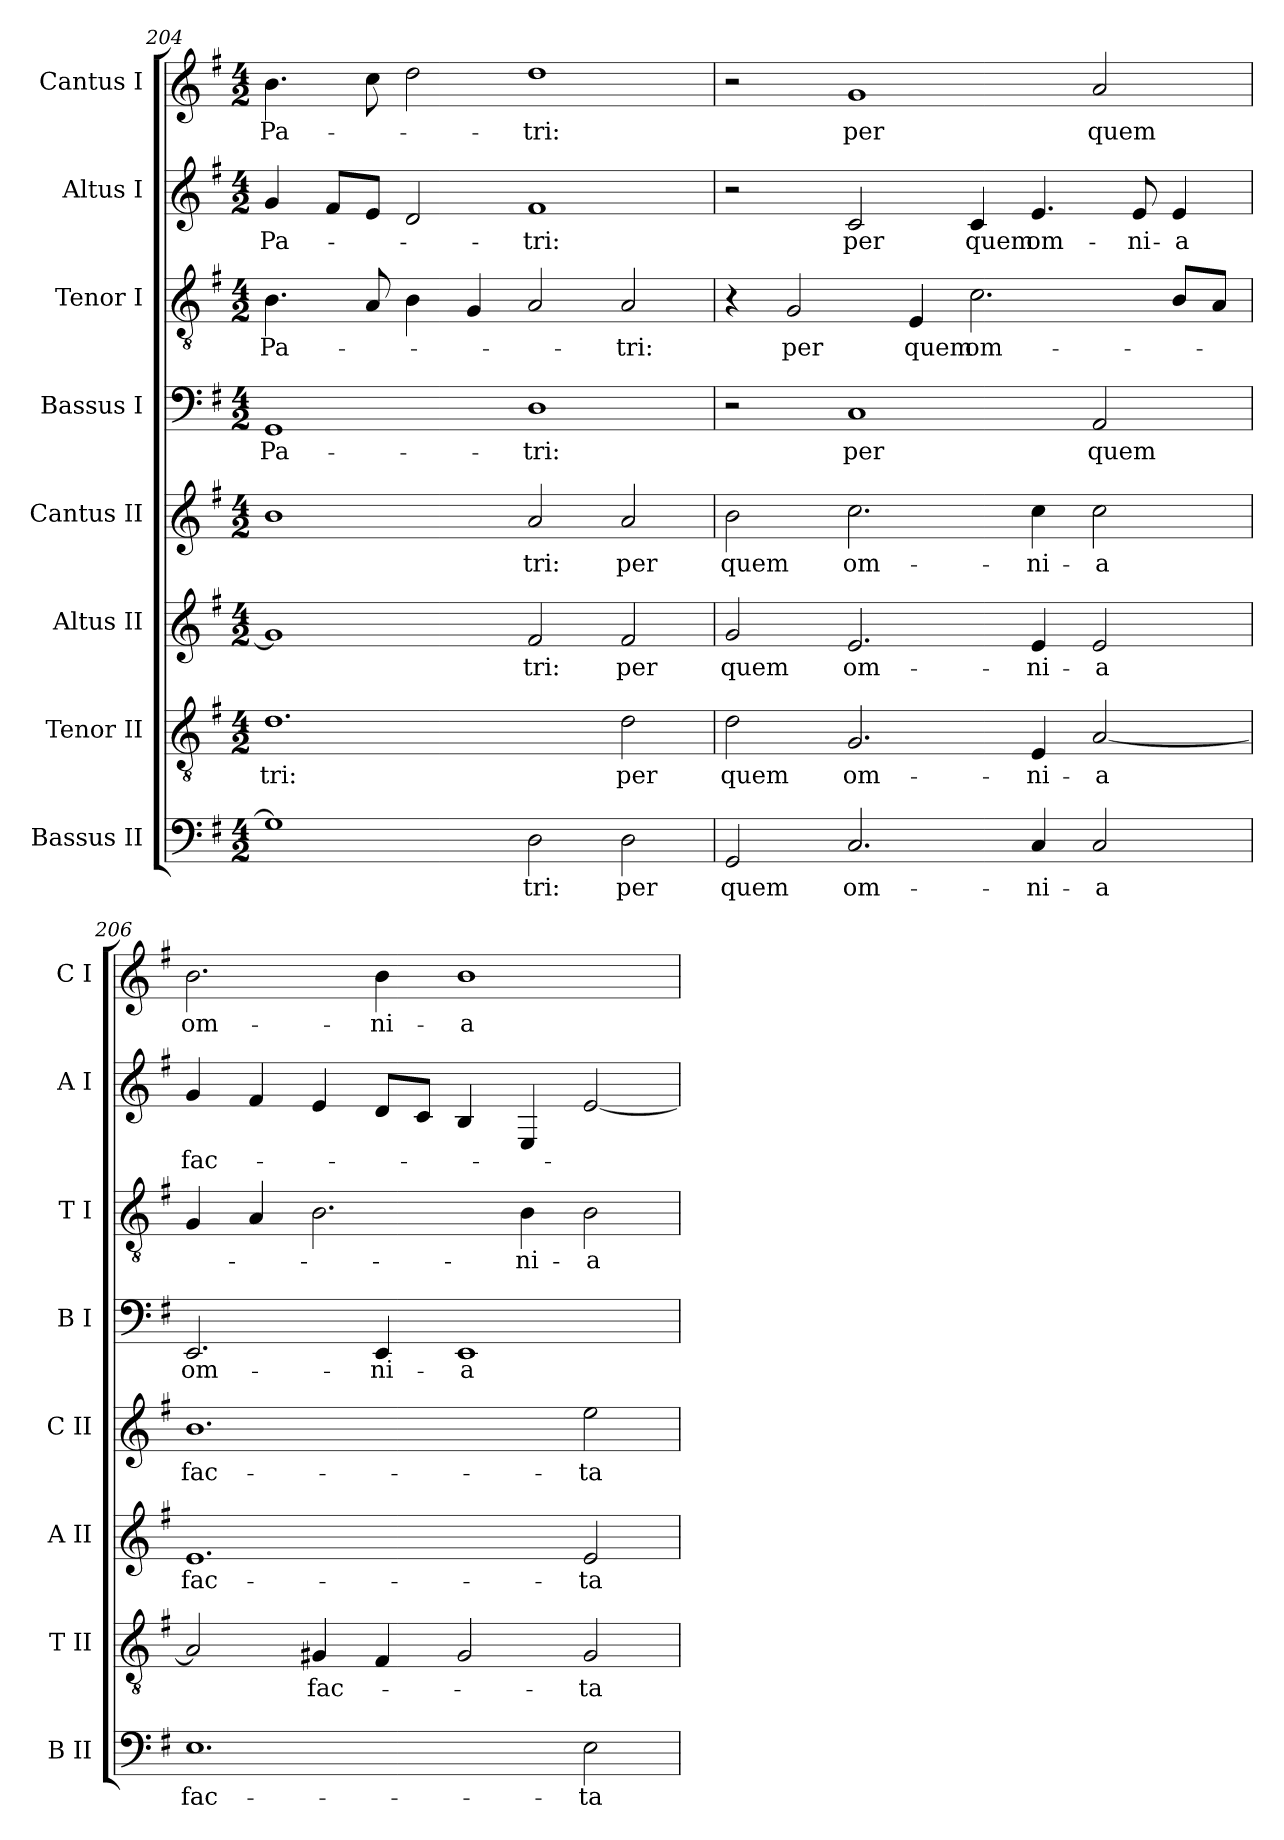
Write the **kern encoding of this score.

**kern	**text	**kern	**text	**kern	**text	**kern	**text	**kern	**text	**kern	**text	**kern	**text	**kern	**text
*part8	*part8	*part7	*part7	*part6	*part6	*part5	*part5	*part4	*part4	*part3	*part3	*part2	*part2	*part1	*part1
*staff8	*staff8	*staff7	*staff7	*staff6	*staff6	*staff5	*staff5	*staff4	*staff4	*staff3	*staff3	*staff2	*staff2	*staff1	*staff1
*I"Bassus II	*	*I"Tenor II	*	*I"Altus II	*	*I"Cantus II	*	*I"Bassus I	*	*I"Tenor I	*	*I"Altus I	*	*I"Cantus I	*
*I'B II	*	*I'T II	*	*I'A II	*	*I'C II	*	*I'B I	*	*I'T I	*	*I'A I	*	*I'C I	*
*clefF4	*	*clefGv2	*	*clefG2	*	*clefG2	*	*clefF4	*	*clefGv2	*	*clefG2	*	*clefG2	*
*k[f#]	*	*k[f#]	*	*k[f#]	*	*k[f#]	*	*k[f#]	*	*k[f#]	*	*k[f#]	*	*k[f#]	*
*G:	*	*G:	*	*G:	*	*G:	*	*G:	*	*G:	*	*G:	*	*G:	*
*M4/2	*	*M4/2	*	*M4/2	*	*M4/2	*	*M4/2	*	*M4/2	*	*M4/2	*	*M4/2	*
=204	=204	=204	=204	=204	=204	=204	=204	=204	=204	=204	=204	=204	=204	=204	=204
!	!	!	!LO:LY:b	!	!	!	!	!	!	!	!	!	!	!	!
!	!	!	!	!	!	!	!	!	!LO:LY:b	!	!	!	!	!	!
!	!	!	!	!	!	!	!	!	!	!	!LO:LY:b	!	!	!	!
!	!	!	!	!	!	!	!	!	!	!	!	!	!LO:LY:b	!	!
!	!	!	!	!	!	!	!	!	!	!	!	!	!	!	!LO:LY:b
1G]	.	1.d	-tri:	1g]	.	1b	.	1GG	Pa-	4.B\	Pa-	4g/	Pa-	4.b\	Pa-
.	.	.	.	.	.	.	.	.	.	.	.	8f#/L	.	.	.
.	.	.	.	.	.	.	.	.	.	8A/	.	8e/J	.	8cc\	.
.	.	.	.	.	.	.	.	.	.	4B\	.	2d/	.	2dd\	.
.	.	.	.	.	.	.	.	.	.	4G/	.	.	.	.	.
!	!LO:LY:b	!	!	!	!	!	!	!	!	!	!	!	!	!	!
!	!	!	!	!	!LO:LY:b	!	!	!	!	!	!	!	!	!	!
!	!	!	!	!	!	!	!LO:LY:b	!	!	!	!	!	!	!	!
!	!	!	!	!	!	!	!	!	!LO:LY:b	!	!	!	!	!	!
!	!	!	!	!	!	!	!	!	!	!	!	!	!LO:LY:b	!	!
!	!	!	!	!	!	!	!	!	!	!	!	!	!	!	!LO:LY:b
2D\	-tri:	.	.	2f#/	tri:	2a/	-tri:	1D	-tri:	2A/	.	1f#	-tri:	1dd	-tri:
!	!LO:LY:b	!	!	!	!	!	!	!	!	!	!	!	!	!	!
!	!	!	!LO:LY:b	!	!	!	!	!	!	!	!	!	!	!	!
!	!	!	!	!	!LO:LY:b	!	!	!	!	!	!	!	!	!	!
!	!	!	!	!	!	!	!LO:LY:b	!	!	!	!	!	!	!	!
!	!	!	!	!	!	!	!	!	!	!	!LO:LY:b	!	!	!	!
2D\	per	2d\	per	2f#/	per	2a/	per	.	.	2A/	-tri:	.	.	.	.
=205	=205	=205	=205	=205	=205	=205	=205	=205	=205	=205	=205	=205	=205	=205	=205
!	!LO:LY:b	!	!	!	!	!	!	!	!	!	!	!	!	!	!
!	!	!	!LO:LY:b	!	!	!	!	!	!	!	!	!	!	!	!
!	!	!	!	!	!LO:LY:b	!	!	!	!	!	!	!	!	!	!
!	!	!	!	!	!	!	!LO:LY:b	!	!	!	!	!	!	!	!
2GG/	quem	2d\	quem	2g/	quem	2b\	quem	2r	.	4r	.	2r	.	2r	.
!	!	!	!	!	!	!	!	!	!	!	!LO:LY:b	!	!	!	!
.	.	.	.	.	.	.	.	.	.	2G/	per	.	.	.	.
!	!LO:LY:b	!	!	!	!	!	!	!	!	!	!	!	!	!	!
!	!	!	!LO:LY:b	!	!	!	!	!	!	!	!	!	!	!	!
!	!	!	!	!	!LO:LY:b	!	!	!	!	!	!	!	!	!	!
!	!	!	!	!	!	!	!LO:LY:b	!	!	!	!	!	!	!	!
!	!	!	!	!	!	!	!	!	!LO:LY:b	!	!	!	!	!	!
!	!	!	!	!	!	!	!	!	!	!	!	!	!LO:LY:b	!	!
!	!	!	!	!	!	!	!	!	!	!	!	!	!	!	!LO:LY:b
2.C/	om-	2.G/	om-	2.e/	om-	2.cc\	om-	1C	per	.	.	2c/	per	1g	per
!	!	!	!	!	!	!	!	!	!	!	!LO:LY:b	!	!	!	!
.	.	.	.	.	.	.	.	.	.	4E/	quem	.	.	.	.
!	!	!	!	!	!	!	!	!	!	!	!LO:LY:b	!	!	!	!
!	!	!	!	!	!	!	!	!	!	!	!	!	!LO:LY:b	!	!
.	.	.	.	.	.	.	.	.	.	2.c\	om-	4c/	quem	.	.
!	!LO:LY:b	!	!	!	!	!	!	!	!	!	!	!	!	!	!
!	!	!	!LO:LY:b	!	!	!	!	!	!	!	!	!	!	!	!
!	!	!	!	!	!LO:LY:b	!	!	!	!	!	!	!	!	!	!
!	!	!	!	!	!	!	!LO:LY:b	!	!	!	!	!	!	!	!
!	!	!	!	!	!	!	!	!	!	!	!	!	!LO:LY:b	!	!
4C/	-ni-	4E/	-ni-	4e/	-ni-	4cc\	-ni-	.	.	.	.	4.e/	om-	.	.
!	!LO:LY:b	!	!	!	!	!	!	!	!	!	!	!	!	!	!
!	!	!	!LO:LY:b	!	!	!	!	!	!	!	!	!	!	!	!
!	!	!	!	!	!LO:LY:b	!	!	!	!	!	!	!	!	!	!
!	!	!	!	!	!	!	!LO:LY:b	!	!	!	!	!	!	!	!
!	!	!	!	!	!	!	!	!	!LO:LY:b	!	!	!	!	!	!
!	!	!	!	!	!	!	!	!	!	!	!	!	!	!	!LO:LY:b
2C/	-a	[2A/	-a	2e/	-a	2cc\	-a	2AA/	quem	.	.	.	.	2a/	quem
!	!	!	!	!	!	!	!	!	!	!	!	!	!LO:LY:b	!	!
.	.	.	.	.	.	.	.	.	.	.	.	8e/	-ni-	.	.
!	!	!	!	!	!	!	!	!	!	!	!	!	!LO:LY:b	!	!
.	.	.	.	.	.	.	.	.	.	8B/L	.	4e/	-a	.	.
.	.	.	.	.	.	.	.	.	.	8A/J	.	.	.	.	.
!!LO:PB:g=z
=206	=206	=206	=206	=206	=206	=206	=206	=206	=206	=206	=206	=206	=206	=206	=206
!	!LO:LY:b	!	!	!	!	!	!	!	!	!	!	!	!	!	!
!	!	!	!	!	!LO:LY:b	!	!	!	!	!	!	!	!	!	!
!	!	!	!	!	!	!	!LO:LY:b	!	!	!	!	!	!	!	!
!	!	!	!	!	!	!	!	!	!LO:LY:b	!	!	!	!	!	!
!	!	!	!	!	!	!	!	!	!	!	!	!	!LO:LY:b	!	!
!	!	!	!	!	!	!	!	!	!	!	!	!	!	!	!LO:LY:b
1.E	fac-	2A/]	.	1.e	fac-	1.b	fac-	2.EE/	om-	4G/	.	4g/	fac-	2.b\	om-
.	.	.	.	.	.	.	.	.	.	4A/	.	4f#/	.	.	.
!	!	!	!LO:LY:b	!	!	!	!	!	!	!	!	!	!	!	!
.	.	4G#X/	fac-	.	.	.	.	.	.	2.B\	.	4e/	.	.	.
!	!	!	!	!	!	!	!	!	!LO:LY:b	!	!	!	!	!	!
!	!	!	!	!	!	!	!	!	!	!	!	!	!	!	!LO:LY:b
.	.	4F#/	.	.	.	.	.	4EE/	-ni-	.	.	8d/L	.	4b\	-ni-
.	.	.	.	.	.	.	.	.	.	.	.	8c/J	.	.	.
!	!	!	!	!	!	!	!	!	!LO:LY:b	!	!	!	!	!	!
!	!	!	!	!	!	!	!	!	!	!	!	!	!	!	!LO:LY:b
.	.	2G#/	.	.	.	.	.	1EE	-a	.	.	4B/	.	1b	-a
!	!	!	!	!	!	!	!	!	!	!	!LO:LY:b	!	!	!	!
.	.	.	.	.	.	.	.	.	.	4B\	-ni-	4E/	.	.	.
!	!LO:LY:b	!	!	!	!	!	!	!	!	!	!	!	!	!	!
!	!	!	!LO:LY:b	!	!	!	!	!	!	!	!	!	!	!	!
!	!	!	!	!	!LO:LY:b	!	!	!	!	!	!	!	!	!	!
!	!	!	!	!	!	!	!LO:LY:b	!	!	!	!	!	!	!	!
!	!	!	!	!	!	!	!	!	!	!	!LO:LY:b	!	!	!	!
2E\	-ta	2G#/	-ta	2e/	-ta	2ee\	-ta	.	.	2B\	-a	[2e/	.	.	.
=	=	=	=	=	=	=	=	=	=	=	=	=	=	=	=
*-	*-	*-	*-	*-	*-	*-	*-	*-	*-	*-	*-	*-	*-	*-	*-
